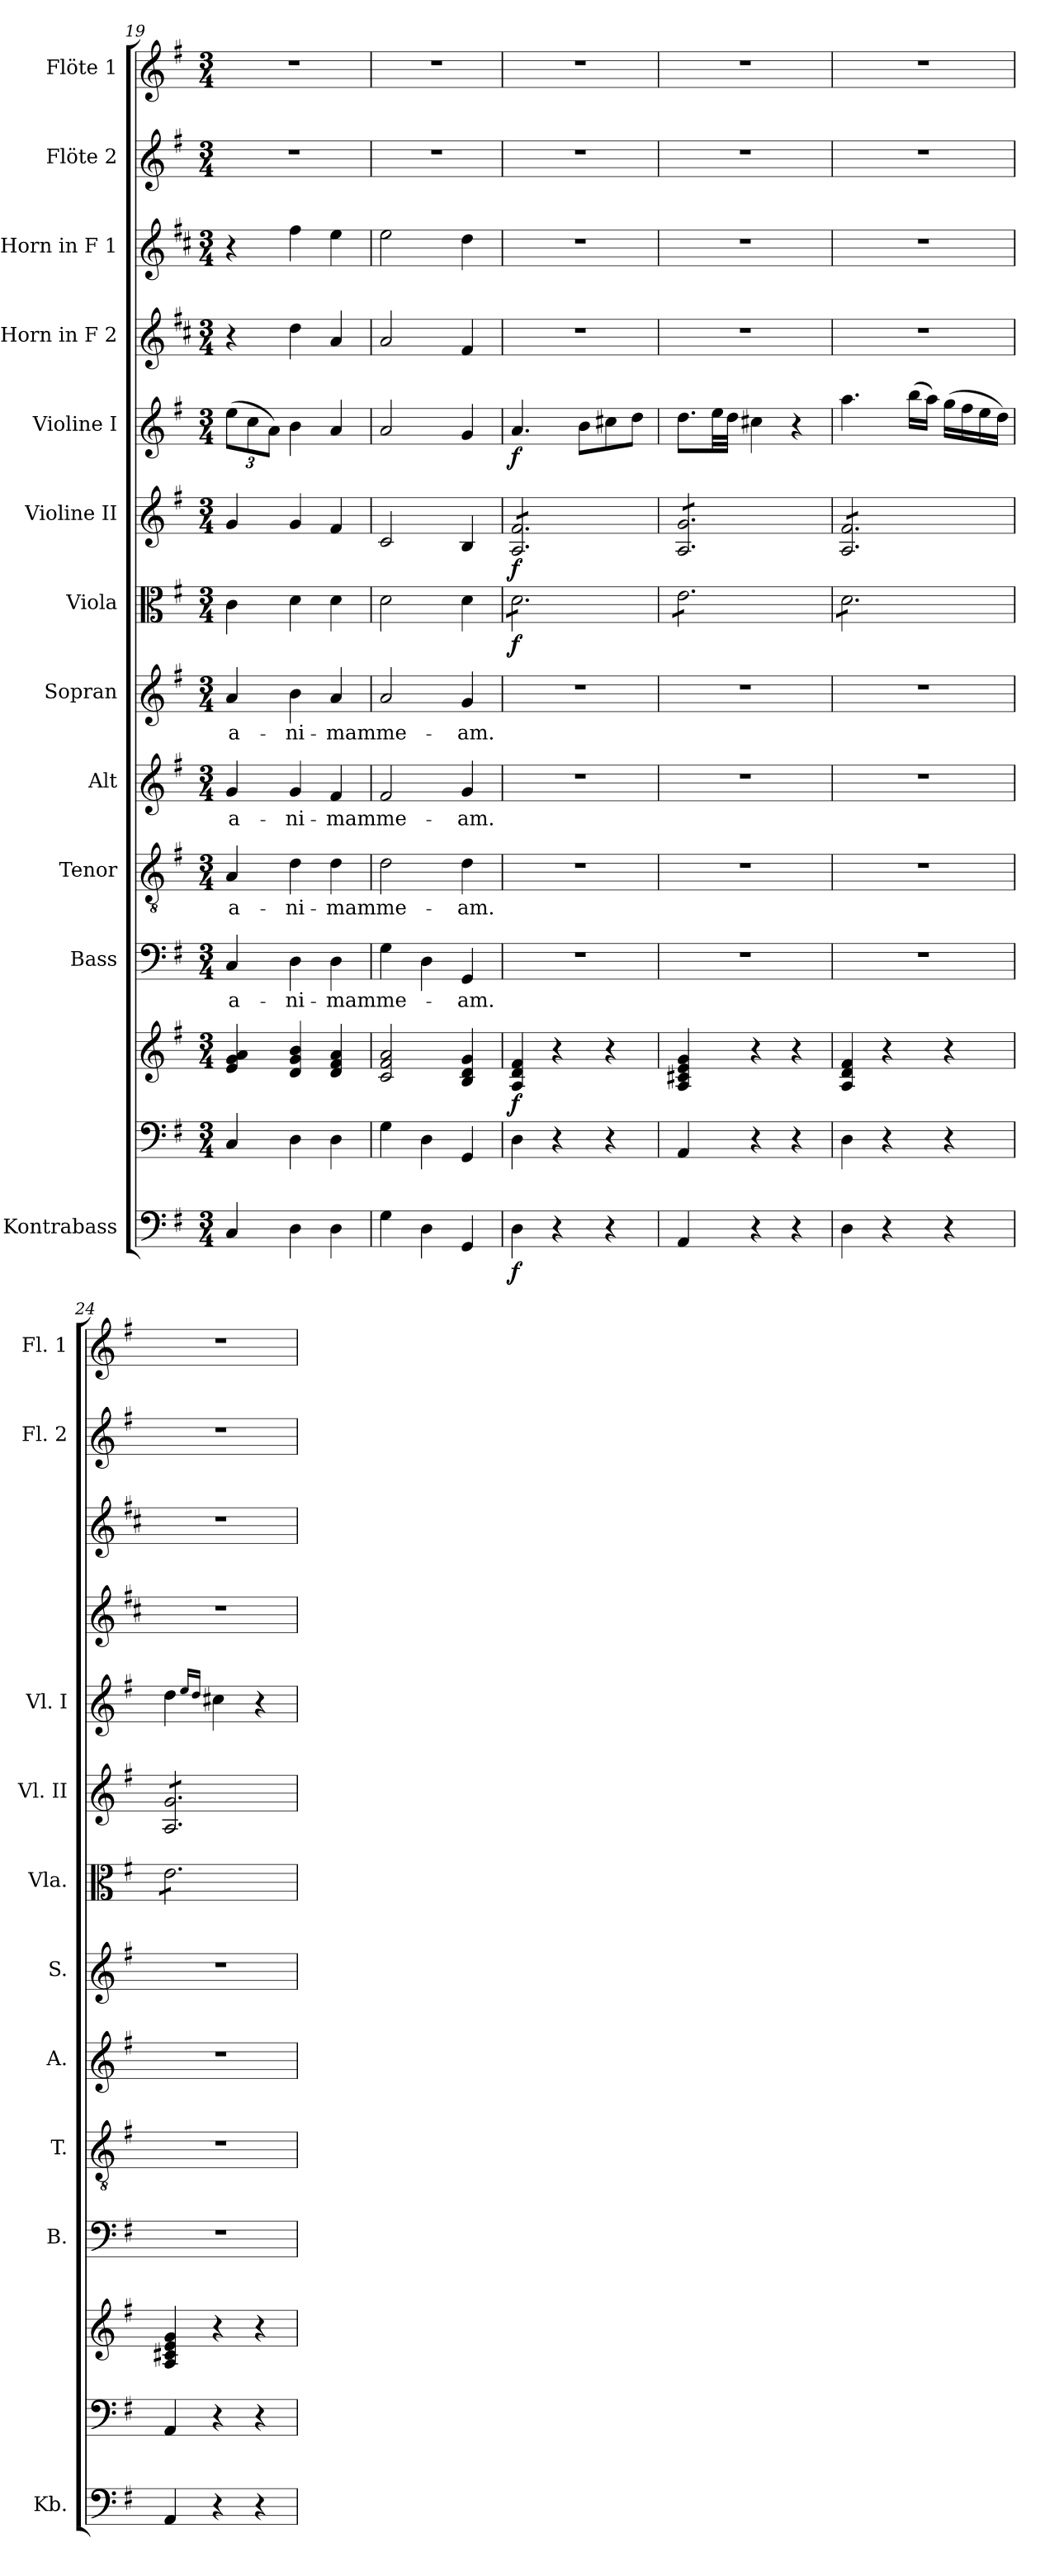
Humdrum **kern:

**kern	**dynam	**kern	**kern	**dynam	**kern	**text	**kern	**text	**kern	**text	**kern	**text	**kern	**dynam	**kern	**dynam	**kern	**dynam	**kern	**kern	**kern	**kern
*part13	*part13	*part12	*part12	*part12	*part11	*part11	*part10	*part10	*part9	*part9	*part8	*part8	*part7	*part7	*part6	*part6	*part5	*part5	*part4	*part3	*part2	*part1
*staff14	*staff14	*staff13	*staff12	*staff12/13	*staff11	*staff11	*staff10	*staff10	*staff9	*staff9	*staff8	*staff8	*staff7	*staff7	*staff6	*staff6	*staff5	*staff5	*staff4	*staff3	*staff2	*staff1
*I"Kontrabass	*	*	*	*	*I"Bass	*	*I"Tenor	*	*I"Alt	*	*I"Sopran	*	*I"Viola	*	*I"Violine II	*	*I"Violine I	*	*I"Horn in F 2	*I"Horn in F 1	*I"Flöte 2	*I"Flöte 1
*I'Kb.	*	*	*	*	*I'B.	*	*I'T.	*	*I'A.	*	*I'S.	*	*I'Vla.	*	*I'Vl. II	*	*I'Vl. I	*	*	*	*I'Fl. 2	*I'Fl. 1
*clefF4	*	*clefF4	*clefG2	*	*clefF4	*	*clefGv2	*	*clefG2	*	*clefG2	*	*clefC3	*	*clefG2	*	*clefG2	*	*clefG2	*clefG2	*clefG2	*clefG2
*ITrd7c12	*	*	*	*	*	*	*	*	*	*	*	*	*	*	*	*	*	*	*ITrd4c7	*ITrd4c7	*	*
*k[f#]	*	*k[f#]	*k[f#]	*	*k[f#]	*	*k[f#]	*	*k[f#]	*	*k[f#]	*	*k[f#]	*	*k[f#]	*	*k[f#]	*	*k[f#]	*k[f#]	*k[f#]	*k[f#]
*G:	*	*G:	*G:	*	*G:	*	*G:	*	*G:	*	*G:	*	*G:	*	*G:	*	*G:	*	*G:	*G:	*G:	*G:
*M3/4	*	*M3/4	*M3/4	*	*M3/4	*	*M3/4	*	*M3/4	*	*M3/4	*	*M3/4	*	*M3/4	*	*M3/4	*	*M3/4	*M3/4	*M3/4	*M3/4
=19	=19	=19	=19	=19	=19	=19	=19	=19	=19	=19	=19	=19	=19	=19	=19	=19	=19	=19	=19	=19	=19	=19
!	!	!	!	!	!	!LO:LY:b	!	!LO:LY:b	!	!LO:LY:b	!	!LO:LY:b	!	!	!	!	!	!	!	!	!	!
4CC/	.	4C/	4e/ 4g/ 4a/	.	4C/	a-	4A/	a-	4g/	a-	4a/	a-	4c\	.	4g/	.	(>12ee\L	.	4r	4r	2.r	2.r
.	.	.	.	.	.	.	.	.	.	.	.	.	.	.	.	.	12cc\	.	.	.	.	.
.	.	.	.	.	.	.	.	.	.	.	.	.	.	.	.	.	12a\J)	.	.	.	.	.
!	!	!	!	!	!	!LO:LY:b	!	!LO:LY:b	!	!LO:LY:b	!	!LO:LY:b	!	!	!	!	!	!	!	!	!	!
4DD\	.	4D\	4d/ 4g/ 4b/	.	4D\	-ni-	4d\	-ni-	4g/	-ni-	4b\	-ni-	4d\	.	4g/	.	4b\	.	4g\	4b\	.	.
!	!	!	!	!	!	!LO:LY:b	!	!LO:LY:b	!	!LO:LY:b	!	!LO:LY:b	!	!	!	!	!	!	!	!	!	!
4DD\	.	4D\	4d/ 4f#/ 4a/	.	4D\	-mam	4d\	-mam	4f#/	-mam	4a/	-mam	4d\	.	4f#/	.	4a/	.	4d/	4a\	.	.
!!LO:PB:g=z
=20	=20	=20	=20	=20	=20	=20	=20	=20	=20	=20	=20	=20	=20	=20	=20	=20	=20	=20	=20	=20	=20	=20
!	!	!	!	!	!	!LO:LY:b	!	!LO:LY:b	!	!LO:LY:b	!	!LO:LY:b	!	!	!	!	!	!	!	!	!	!
4GG\	.	4G\	2c/ 2f#/ 2a/	.	4G\	me-	2d\	me-	2f#/	me-	2a/	me-	2d\	.	2c/	.	2a/	.	2d/	2a\	2.r	2.r
4DD\	.	4D\	.	.	4D\	.	.	.	.	.	.	.	.	.	.	.	.	.	.	.	.	.
!	!	!	!	!	!	!LO:LY:b	!	!LO:LY:b	!	!LO:LY:b	!	!LO:LY:b	!	!	!	!	!	!	!	!	!	!
4GGG/	.	4GG/	4B/ 4d/ 4g/	.	4GG/	-am.	4d\	-am.	4g/	-am.	4g/	-am.	4d\	.	4B/	.	4g/	.	4B/	4g\	.	.
=21	=21	=21	=21	=21	=21	=21	=21	=21	=21	=21	=21	=21	=21	=21	=21	=21	=21	=21	=21	=21	=21	=21
!	!LO:DY:b	!	!	!LO:DY:b	!	!	!	!	!	!	!	!	!	!LO:DY:b	!	!LO:DY:b	!	!LO:DY:b	!	!	!	!
*	*	*	*	*	*	*	*	*	*	*	*	*	*tremolo	*	*	*	*	*	*	*	*	*
*	*	*	*	*	*	*	*	*	*	*	*	*	*	*	*tremolo	*	*	*	*	*	*	*
4DD\	f	4D\	4A/ 4d/ 4f#/	f	2.r	.	2.r	.	2.r	.	2.r	.	8d\L	f	8A/ 8f#/L	f	4.a/	f	2.r	2.r	2.r	2.r
.	.	.	.	.	.	.	.	.	.	.	.	.	8d\	.	8A/ 8f#/	.	.	.	.	.	.	.
4r	.	4r	4r	.	.	.	.	.	.	.	.	.	8d\	.	8A/ 8f#/	.	.	.	.	.	.	.
.	.	.	.	.	.	.	.	.	.	.	.	.	8d\	.	8A/ 8f#/	.	8b\L	.	.	.	.	.
4r	.	4r	4r	.	.	.	.	.	.	.	.	.	8d\	.	8A/ 8f#/	.	8cc#X\	.	.	.	.	.
.	.	.	.	.	.	.	.	.	.	.	.	.	8d\J	.	8A/ 8f#/J	.	8dd\J	.	.	.	.	.
=22	=22	=22	=22	=22	=22	=22	=22	=22	=22	=22	=22	=22	=22	=22	=22	=22	=22	=22	=22	=22	=22	=22
4AAA/	.	4AA/	4A/ 4c#X/ 4e/ 4g/	.	2.r	.	2.r	.	2.r	.	2.r	.	8e\L	.	8A/ 8g/L	.	8.dd\L	.	2.r	2.r	2.r	2.r
.	.	.	.	.	.	.	.	.	.	.	.	.	8e\	.	8A/ 8g/	.	.	.	.	.	.	.
.	.	.	.	.	.	.	.	.	.	.	.	.	.	.	.	.	32ee\LL	.	.	.	.	.
.	.	.	.	.	.	.	.	.	.	.	.	.	.	.	.	.	32dd\JJJ	.	.	.	.	.
4r	.	4r	4r	.	.	.	.	.	.	.	.	.	8e\	.	8A/ 8g/	.	4cc#X\	.	.	.	.	.
.	.	.	.	.	.	.	.	.	.	.	.	.	8e\	.	8A/ 8g/	.	.	.	.	.	.	.
4r	.	4r	4r	.	.	.	.	.	.	.	.	.	8e\	.	8A/ 8g/	.	4r	.	.	.	.	.
.	.	.	.	.	.	.	.	.	.	.	.	.	8e\J	.	8A/ 8g/J	.	.	.	.	.	.	.
=23	=23	=23	=23	=23	=23	=23	=23	=23	=23	=23	=23	=23	=23	=23	=23	=23	=23	=23	=23	=23	=23	=23
4DD\	.	4D\	4A/ 4d/ 4f#/	.	2.r	.	2.r	.	2.r	.	2.r	.	8d\L	.	8A/ 8f#/L	.	4.aa\	.	2.r	2.r	2.r	2.r
.	.	.	.	.	.	.	.	.	.	.	.	.	8d\	.	8A/ 8f#/	.	.	.	.	.	.	.
4r	.	4r	4r	.	.	.	.	.	.	.	.	.	8d\	.	8A/ 8f#/	.	.	.	.	.	.	.
.	.	.	.	.	.	.	.	.	.	.	.	.	8d\	.	8A/ 8f#/	.	(>16bb\LL	.	.	.	.	.
.	.	.	.	.	.	.	.	.	.	.	.	.	.	.	.	.	16aa\JJ)	.	.	.	.	.
4r	.	4r	4r	.	.	.	.	.	.	.	.	.	8d\	.	8A/ 8f#/	.	(>16gg\LL	.	.	.	.	.
.	.	.	.	.	.	.	.	.	.	.	.	.	.	.	.	.	16ff#\	.	.	.	.	.
.	.	.	.	.	.	.	.	.	.	.	.	.	8d\J	.	8A/ 8f#/J	.	16ee\	.	.	.	.	.
.	.	.	.	.	.	.	.	.	.	.	.	.	.	.	.	.	16dd\JJ)	.	.	.	.	.
=24	=24	=24	=24	=24	=24	=24	=24	=24	=24	=24	=24	=24	=24	=24	=24	=24	=24	=24	=24	=24	=24	=24
4AAA/	.	4AA/	4A/ 4c#X/ 4e/ 4g/	.	2.r	.	2.r	.	2.r	.	2.r	.	8e\L	.	8A/ 8g/L	.	4dd\	.	2.r	2.r	2.r	2.r
.	.	.	.	.	.	.	.	.	.	.	.	.	8e\	.	8A/ 8g/	.	.	.	.	.	.	.
.	.	.	.	.	.	.	.	.	.	.	.	.	.	.	.	.	16qee/LL	.	.	.	.	.
.	.	.	.	.	.	.	.	.	.	.	.	.	.	.	.	.	16qdd/JJ	.	.	.	.	.
4r	.	4r	4r	.	.	.	.	.	.	.	.	.	8e\	.	8A/ 8g/	.	4cc#X\	.	.	.	.	.
.	.	.	.	.	.	.	.	.	.	.	.	.	8e\	.	8A/ 8g/	.	.	.	.	.	.	.
4r	.	4r	4r	.	.	.	.	.	.	.	.	.	8e\	.	8A/ 8g/	.	4r	.	.	.	.	.
.	.	.	.	.	.	.	.	.	.	.	.	.	8e\J	.	8A/ 8g/J	.	.	.	.	.	.	.
*	*	*	*	*	*	*	*	*	*	*	*	*	*	*	*Xtremolo	*	*	*	*	*	*	*
*	*	*	*	*	*	*	*	*	*	*	*	*	*Xtremolo	*	*	*	*	*	*	*	*	*
=	=	=	=	=	=	=	=	=	=	=	=	=	=	=	=	=	=	=	=	=	=	=
*-	*-	*-	*-	*-	*-	*-	*-	*-	*-	*-	*-	*-	*-	*-	*-	*-	*-	*-	*-	*-	*-	*-
